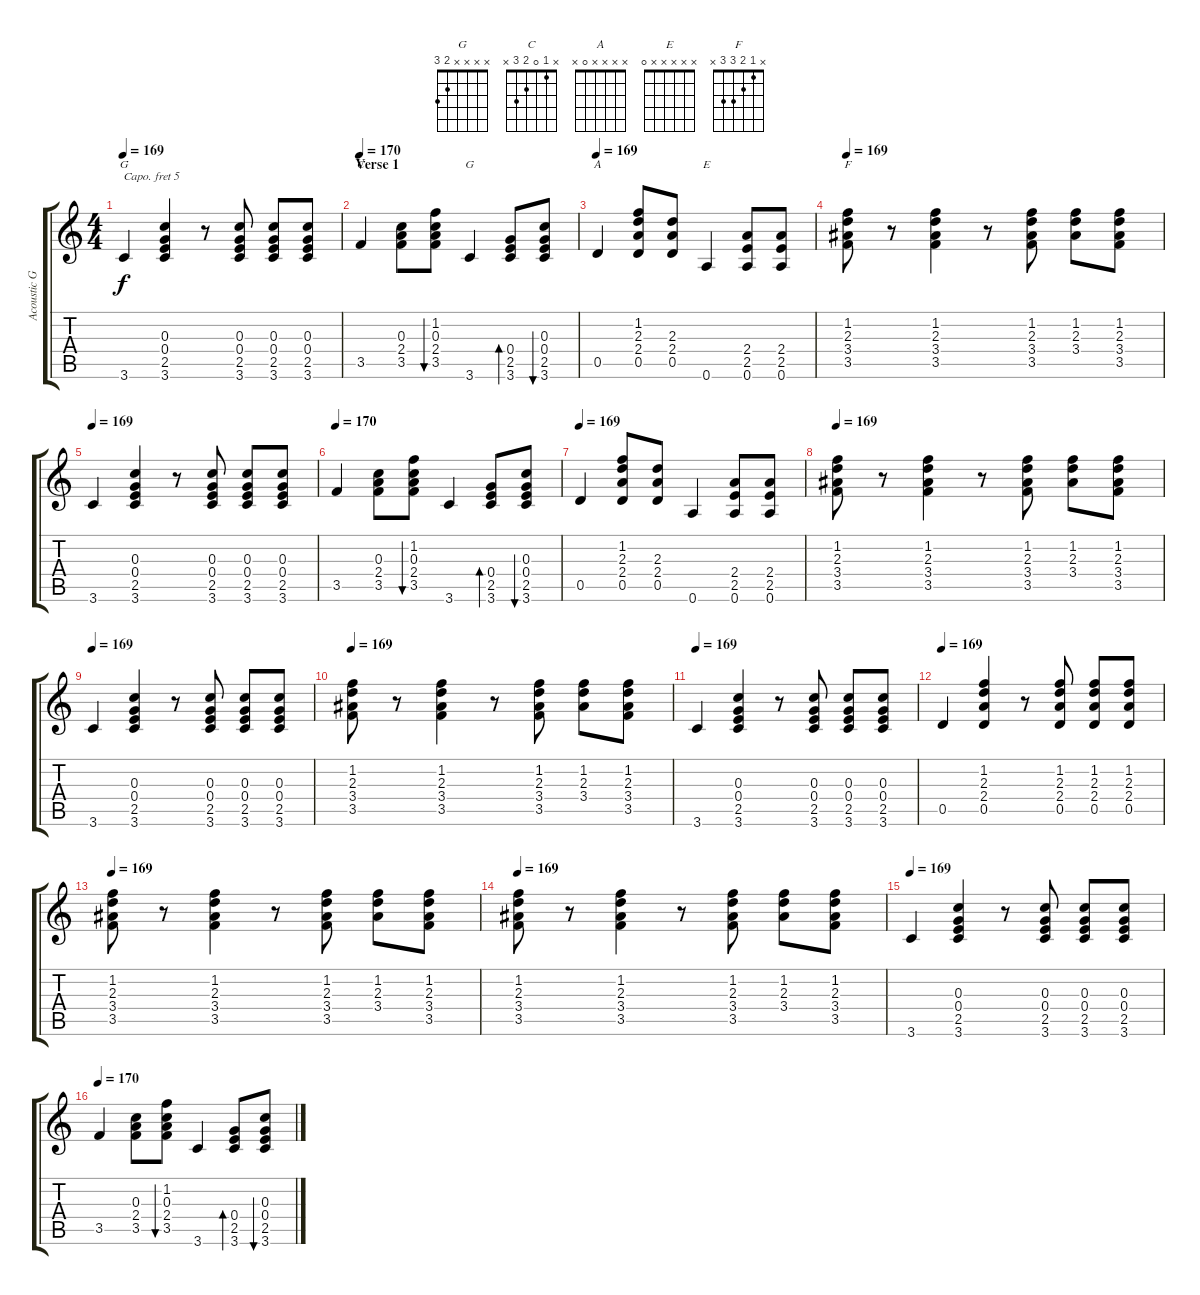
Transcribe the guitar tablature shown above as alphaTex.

\track ("Acoustic Guitar" "Acoustic G") {instrument acousticguitarnylon}
\staff {score tabs}
\capo 5
\tuning (E4 B3 G3 D3 A2 E2) {hide}
\chord ("G" x x x x x 3)
\chord ("C" x 1 0 2 3 x)
\chord ("G" x x x x 2 3)
\chord ("A" x x x x 0 x)
\chord ("E" x x x x x 0)
\chord ("F" x 1 2 3 3 x)
\ts (4 4)
\tempo 169
\clef g2
\ks c
3.6.4{ch "G" dy f} (0.3 0.4 2.5 3.6).4 r.8 (0.3 0.4 2.5 3.6).8 (0.3 0.4 2.5 3.6).8 (0.3 0.4 2.5 3.6).8 |
\section ("" "Verse 1")
\tempo 169
\tempo 170
3.5.4{ch "C"} (0.3 2.4 3.5).8 (1.2 0.3 2.4 3.5).8{bu 120} 3.6.4{ch "G"} (0.4 2.5 3.6).8{bd 120} (0.3 0.4 2.5 3.6).8{bu 120} |
\tempo 169
0.5.4{ch "A"} (1.2 2.3 2.4 0.5).8 (2.3 2.4 0.5).8 0.6.4{ch "E"} (2.4 2.5 0.6).8 (2.4 2.5 0.6).8 |
\tempo 169
(1.2 2.3 3.4 3.5).8{ch "F"} r.8 (1.2 2.3 3.4 3.5).4 r.8 (1.2 2.3 3.4 3.5).8 (1.2 2.3 3.4).8 (1.2 2.3 3.4 3.5).8 |
\tempo 169
3.6.4 (0.3 0.4 2.5 3.6).4 r.8 (0.3 0.4 2.5 3.6).8 (0.3 0.4 2.5 3.6).8 (0.3 0.4 2.5 3.6).8 |
\tempo 169
\tempo 170
3.5.4 (0.3 2.4 3.5).8 (1.2 0.3 2.4 3.5).8{bu 120} 3.6.4 (0.4 2.5 3.6).8{bd 120} (0.3 0.4 2.5 3.6).8{bu 120} |
\tempo 169
0.5.4 (1.2 2.3 2.4 0.5).8 (2.3 2.4 0.5).8 0.6.4 (2.4 2.5 0.6).8 (2.4 2.5 0.6).8 |
\tempo 169
(1.2 2.3 3.4 3.5).8 r.8 (1.2 2.3 3.4 3.5).4 r.8 (1.2 2.3 3.4 3.5).8 (1.2 2.3 3.4).8 (1.2 2.3 3.4 3.5).8 |
\tempo 169
3.6.4 (0.3 0.4 2.5 3.6).4 r.8 (0.3 0.4 2.5 3.6).8 (0.3 0.4 2.5 3.6).8 (0.3 0.4 2.5 3.6).8 |
\tempo 169
(1.2 2.3 3.4 3.5).8 r.8 (1.2 2.3 3.4 3.5).4 r.8 (1.2 2.3 3.4 3.5).8 (1.2 2.3 3.4).8 (1.2 2.3 3.4 3.5).8 |
\tempo 169
3.6.4 (0.3 0.4 2.5 3.6).4 r.8 (0.3 0.4 2.5 3.6).8 (0.3 0.4 2.5 3.6).8 (0.3 0.4 2.5 3.6).8 |
\tempo 169
0.5.4 (1.2 2.3 2.4 0.5).4 r.8 (1.2 2.3 2.4 0.5).8 (1.2 2.3 2.4 0.5).8 (1.2 2.3 2.4 0.5).8 |
\tempo 169
(1.2 2.3 3.4 3.5).8 r.8 (1.2 2.3 3.4 3.5).4 r.8 (1.2 2.3 3.4 3.5).8 (1.2 2.3 3.4).8 (1.2 2.3 3.4 3.5).8 |
\tempo 169
(1.2 2.3 3.4 3.5).8 r.8 (1.2 2.3 3.4 3.5).4 r.8 (1.2 2.3 3.4 3.5).8 (1.2 2.3 3.4).8 (1.2 2.3 3.4 3.5).8 |
\tempo 169
3.6.4 (0.3 0.4 2.5 3.6).4 r.8 (0.3 0.4 2.5 3.6).8 (0.3 0.4 2.5 3.6).8 (0.3 0.4 2.5 3.6).8 |
\tempo 169
\tempo 170
3.5.4 (0.3 2.4 3.5).8 (1.2 0.3 2.4 3.5).8{bu 120} 3.6.4 (0.4 2.5 3.6).8{bd 120} (0.3 0.4 2.5 3.6).8{bu 120}
